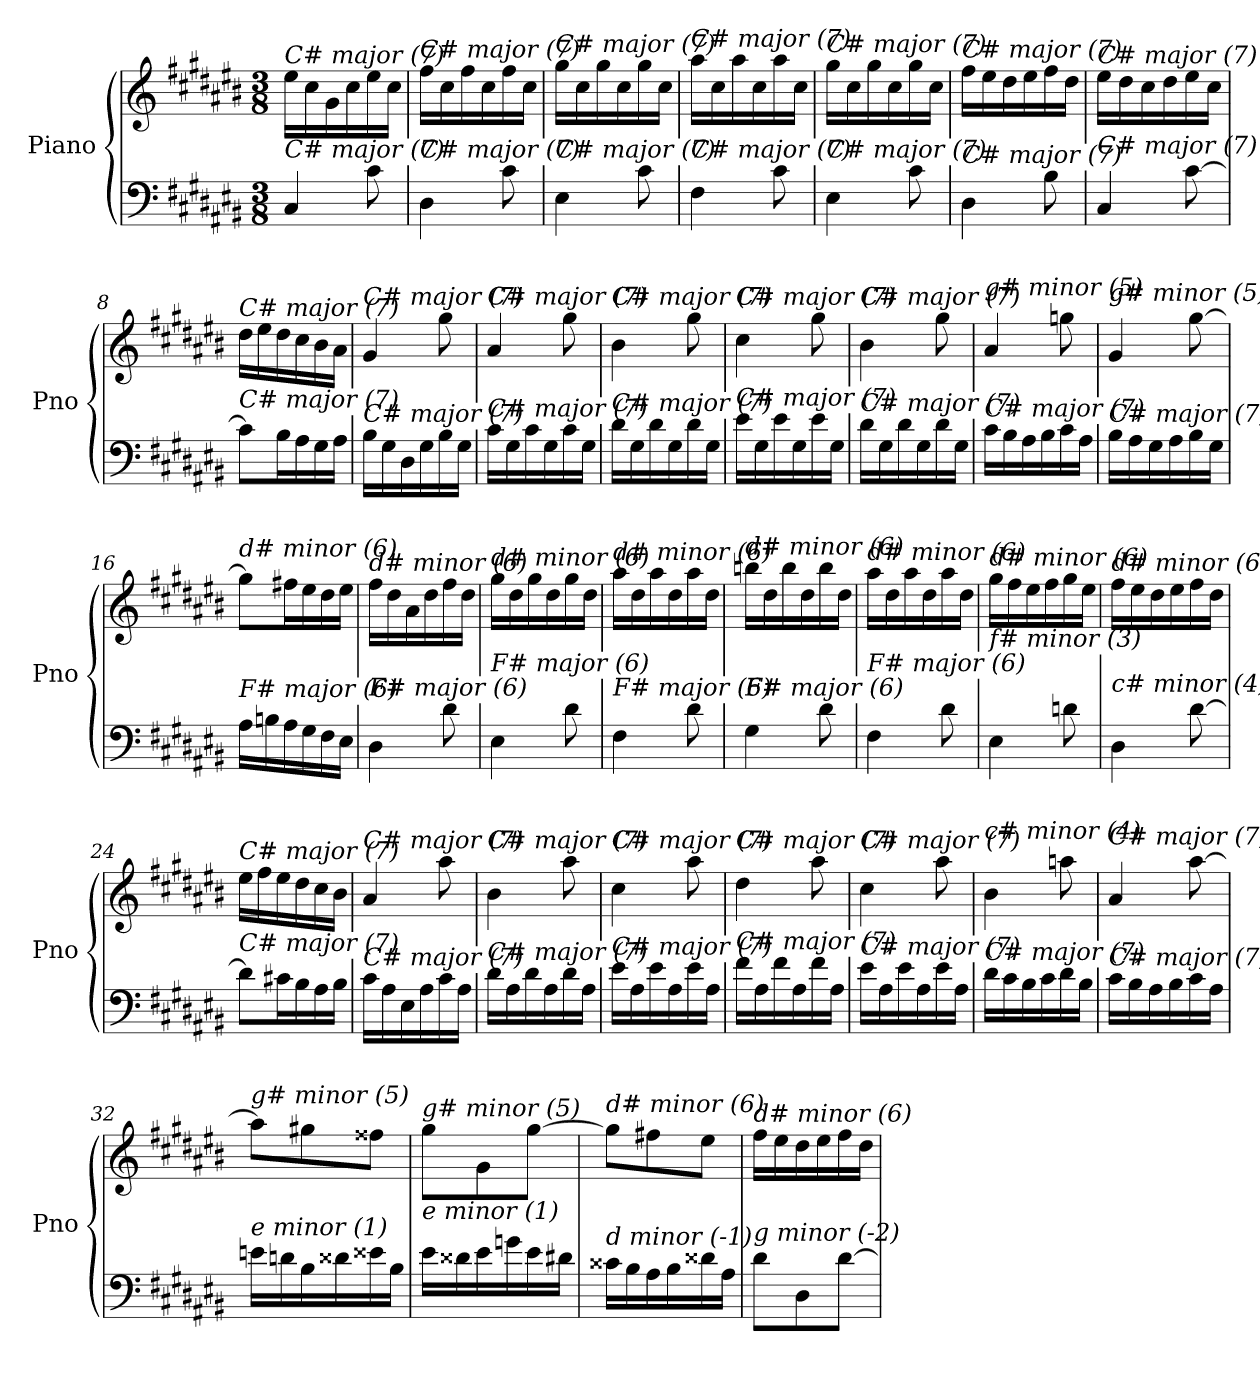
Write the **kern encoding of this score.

**kern	**kern
*part1	*part1
*staff2	*staff1
*I"Piano	*
*I'Pno	*
*clefF4	*clefG2
*k[f#c#g#d#a#e#b#]	*k[f#c#g#d#a#e#b#]
*M3/8	*M3/8
=1	=1
!	!LO:TX:i:t=C# major (7)
!LO:TX:i:t=C# major (7)	!
4C#/	16ee#\LL
.	16cc#\
.	16g#\
.	16cc#\
8c#\	16ee#\
.	16cc#\JJ
=2	=2
!	!LO:TX:i:t=C# major (7)
!LO:TX:i:t=C# major (7)	!
4D#\	16ff#\LL
.	16cc#\
.	16ff#\
.	16cc#\
8c#\	16ff#\
.	16cc#\JJ
=3	=3
!	!LO:TX:i:t=C# major (7)
!LO:TX:i:t=C# major (7)	!
4E#\	16gg#\LL
.	16cc#\
.	16gg#\
.	16cc#\
8c#\	16gg#\
.	16cc#\JJ
=4	=4
!	!LO:TX:i:t=C# major (7)
!LO:TX:i:t=C# major (7)	!
4F#\	16aa#\LL
.	16cc#\
.	16aa#\
.	16cc#\
8c#\	16aa#\
.	16cc#\JJ
=5	=5
!	!LO:TX:i:t=C# major (7)
!LO:TX:i:t=C# major (7)	!
4E#\	16gg#\LL
.	16cc#\
.	16gg#\
.	16cc#\
8c#\	16gg#\
.	16cc#\JJ
=6	=6
!	!LO:TX:i:t=C# major (7)
!LO:TX:i:t=C# major (7)	!
4D#\	16ff#\LL
.	16ee#\
.	16dd#\
.	16ee#\
8B#\	16ff#\
.	16dd#\JJ
!!LO:LB:g=z
=7	=7
!	!LO:TX:i:t=C# major (7)
!LO:TX:i:t=C# major (7)	!
4C#/	16ee#\LL
.	16dd#\
.	16cc#\
.	16dd#\
[8c#\	16ee#\
.	16cc#\JJ
=8	=8
!	!LO:TX:i:t=C# major (7)
!LO:TX:i:t=C# major (7)	!
8c#\L]	16dd#\LL
.	16ee#\
16B#\L	16dd#\
16A#\	16cc#\
16G#\	16b#\
16A#\JJ	16a#\JJ
=9	=9
!	!LO:TX:i:t=C# major (7)
!LO:TX:i:t=C# major (7)	!
16B#\LL	4g#/
16G#\	.
16D#\	.
16G#\	.
16B#\	8gg#\
16G#\JJ	.
=10	=10
!	!LO:TX:i:t=C# major (7)
!LO:TX:i:t=C# major (7)	!
16c#\LL	4a#/
16G#\	.
16c#\	.
16G#\	.
16c#\	8gg#\
16G#\JJ	.
=11	=11
!	!LO:TX:i:t=C# major (7)
!LO:TX:i:t=C# major (7)	!
16d#\LL	4b#\
16G#\	.
16d#\	.
16G#\	.
16d#\	8gg#\
16G#\JJ	.
=12	=12
!	!LO:TX:i:t=C# major (7)
!LO:TX:i:t=C# major (7)	!
16e#\LL	4cc#\
16G#\	.
16e#\	.
16G#\	.
16e#\	8gg#\
16G#\JJ	.
=13	=13
!	!LO:TX:i:t=C# major (7)
!LO:TX:i:t=C# major (7)	!
16d#\LL	4b#\
16G#\	.
16d#\	.
16G#\	.
16d#\	8gg#\
16G#\JJ	.
!!LO:LB:g=z
=14	=14
!	!LO:TX:i:t=g# minor (5)
!LO:TX:i:t=C# major (7)	!
16c#\LL	4a#/
16B#\	.
16A#\	.
16B#\	.
16c#\	8ggni\
16A#\JJ	.
=15	=15
!	!LO:TX:i:t=g# minor (5)
!LO:TX:i:t=C# major (7)	!
16B#\LL	4g#/
16A#\	.
16G#\	.
16A#\	.
16B#\	[8gg#\
16G#\JJ	.
=16	=16
!	!LO:TX:i:t=d# minor (6)
!LO:TX:i:t=F# major (6)	!
16A#\LL	8gg#\L]
16Bn\	.
16A#\	16ff#X\L
16G#\	16ee#\
16F#\	16dd#\
16E#\JJ	16ee#\JJ
=17	=17
!	!LO:TX:i:t=d# minor (6)
!LO:TX:i:t=F# major (6)	!
4D#\	16ff#\LL
.	16dd#\
.	16a#\
.	16dd#\
8d#\	16ff#\
.	16dd#\JJ
=18	=18
!	!LO:TX:i:t=d# minor (6)
!LO:TX:i:t=F# major (6)	!
4E#\	16gg#\LL
.	16dd#\
.	16gg#\
.	16dd#\
8d#\	16gg#\
.	16dd#\JJ
=19	=19
!	!LO:TX:i:t=d# minor (6)
!LO:TX:i:t=F# major (6)	!
4F#\	16aa#\LL
.	16dd#\
.	16aa#\
.	16dd#\
8d#\	16aa#\
.	16dd#\JJ
=20	=20
!	!LO:TX:i:t=d# minor (6)
!LO:TX:i:t=F# major (6)	!
4G#\	16bbn\LL
.	16dd#\
.	16bb\
.	16dd#\
8d#\	16bb\
.	16dd#\JJ
!!LO:LB:g=z
=21	=21
!	!LO:TX:i:t=d# minor (6)
!LO:TX:i:t=F# major (6)	!
4F#\	16aa#\LL
.	16dd#\
.	16aa#\
.	16dd#\
8d#\	16aa#\
.	16dd#\JJ
=22	=22
!	!LO:TX:i:t=d# minor (6)
!LO:TX:i:t=f# minor (3)	!
4E#\	16gg#\LL
.	16ff#\
.	16ee#\
.	16ff#\
8dni\	16gg#\
.	16ee#\JJ
=23	=23
!	!LO:TX:i:t=d# minor (6)
!LO:TX:i:t=c# minor (4)	!
4D#\	16ff#\LL
.	16ee#\
.	16dd#\
.	16ee#\
[8d#\	16ff#\
.	16dd#\JJ
=24	=24
!	!LO:TX:i:t=C# major (7)
!LO:TX:i:t=C# major (7)	!
8d#\L]	16ee#\LL
.	16ff#\
16c#X\L	16ee#\
16B#\	16dd#\
16A#\	16cc#\
16B#\JJ	16b#\JJ
=25	=25
!	!LO:TX:i:t=C# major (7)
!LO:TX:i:t=C# major (7)	!
16c#\LL	4a#/
16A#\	.
16E#\	.
16A#\	.
16c#\	8aa#\
16A#\JJ	.
=26	=26
!	!LO:TX:i:t=C# major (7)
!LO:TX:i:t=C# major (7)	!
16d#\LL	4b#\
16A#\	.
16d#\	.
16A#\	.
16d#\	8aa#\
16A#\JJ	.
=27	=27
!	!LO:TX:i:t=C# major (7)
!LO:TX:i:t=C# major (7)	!
16e#\LL	4cc#\
16A#\	.
16e#\	.
16A#\	.
16e#\	8aa#\
16A#\JJ	.
!!LO:LB:g=z
=28	=28
!	!LO:TX:i:t=C# major (7)
!LO:TX:i:t=C# major (7)	!
16f#\LL	4dd#\
16A#\	.
16f#\	.
16A#\	.
16f#\	8aa#\
16A#\JJ	.
=29	=29
!	!LO:TX:i:t=C# major (7)
!LO:TX:i:t=C# major (7)	!
16e#\LL	4cc#\
16A#\	.
16e#\	.
16A#\	.
16e#\	8aa#\
16A#\JJ	.
=30	=30
!	!LO:TX:i:t=c# minor (4)
!LO:TX:i:t=C# major (7)	!
16d#\LL	4b#\
16c#\	.
16B#\	.
16c#\	.
16d#\	8aani\
16B#\JJ	.
=31	=31
!	!LO:TX:i:t=C# major (7)
!LO:TX:i:t=C# major (7)	!
16c#\LL	4a#/
16B#\	.
16A#\	.
16B#\	.
16c#\	[8aa#\
16A#\JJ	.
=32	=32
!	!LO:TX:i:t=g# minor (5)
!LO:TX:i:t=e minor (1)	!
16eni\LL	8aa#\L]
16dni\	.
16B#\	8gg#X\
16d##i\	.
16e##i\	8ff##Xj\J
16B#\JJ	.
=33	=33
!	!LO:TX:i:t=g# minor (5)
!LO:TX:i:t=e minor (1)	!
16e#\LL	8gg#\L
16d##Xj\	.
16e#\	8g#\
16gni\	.
16e#\	[8gg#\J
16d#X\JJ	.
!!LO:PB:g=z
=34	=34
!	!LO:TX:i:t=d# minor (6)
!LO:TX:i:t=d minor (-1)	!
16c##Xj\LL	8gg#\L]
16B#\	.
16A#\	8ff#X\
16B#\	.
16d##i\	8ee#\J
16A#\JJ	.
=35	=35
!	!LO:TX:i:t=d# minor (6)
!LO:TX:i:t=g minor (-2)	!
8d#\L	16ff#\LL
.	16ee#\
8D#\	16dd#\
.	16ee#\
[8d#\J	16ff#\
.	16dd#\JJ
=	=
*-	*-
